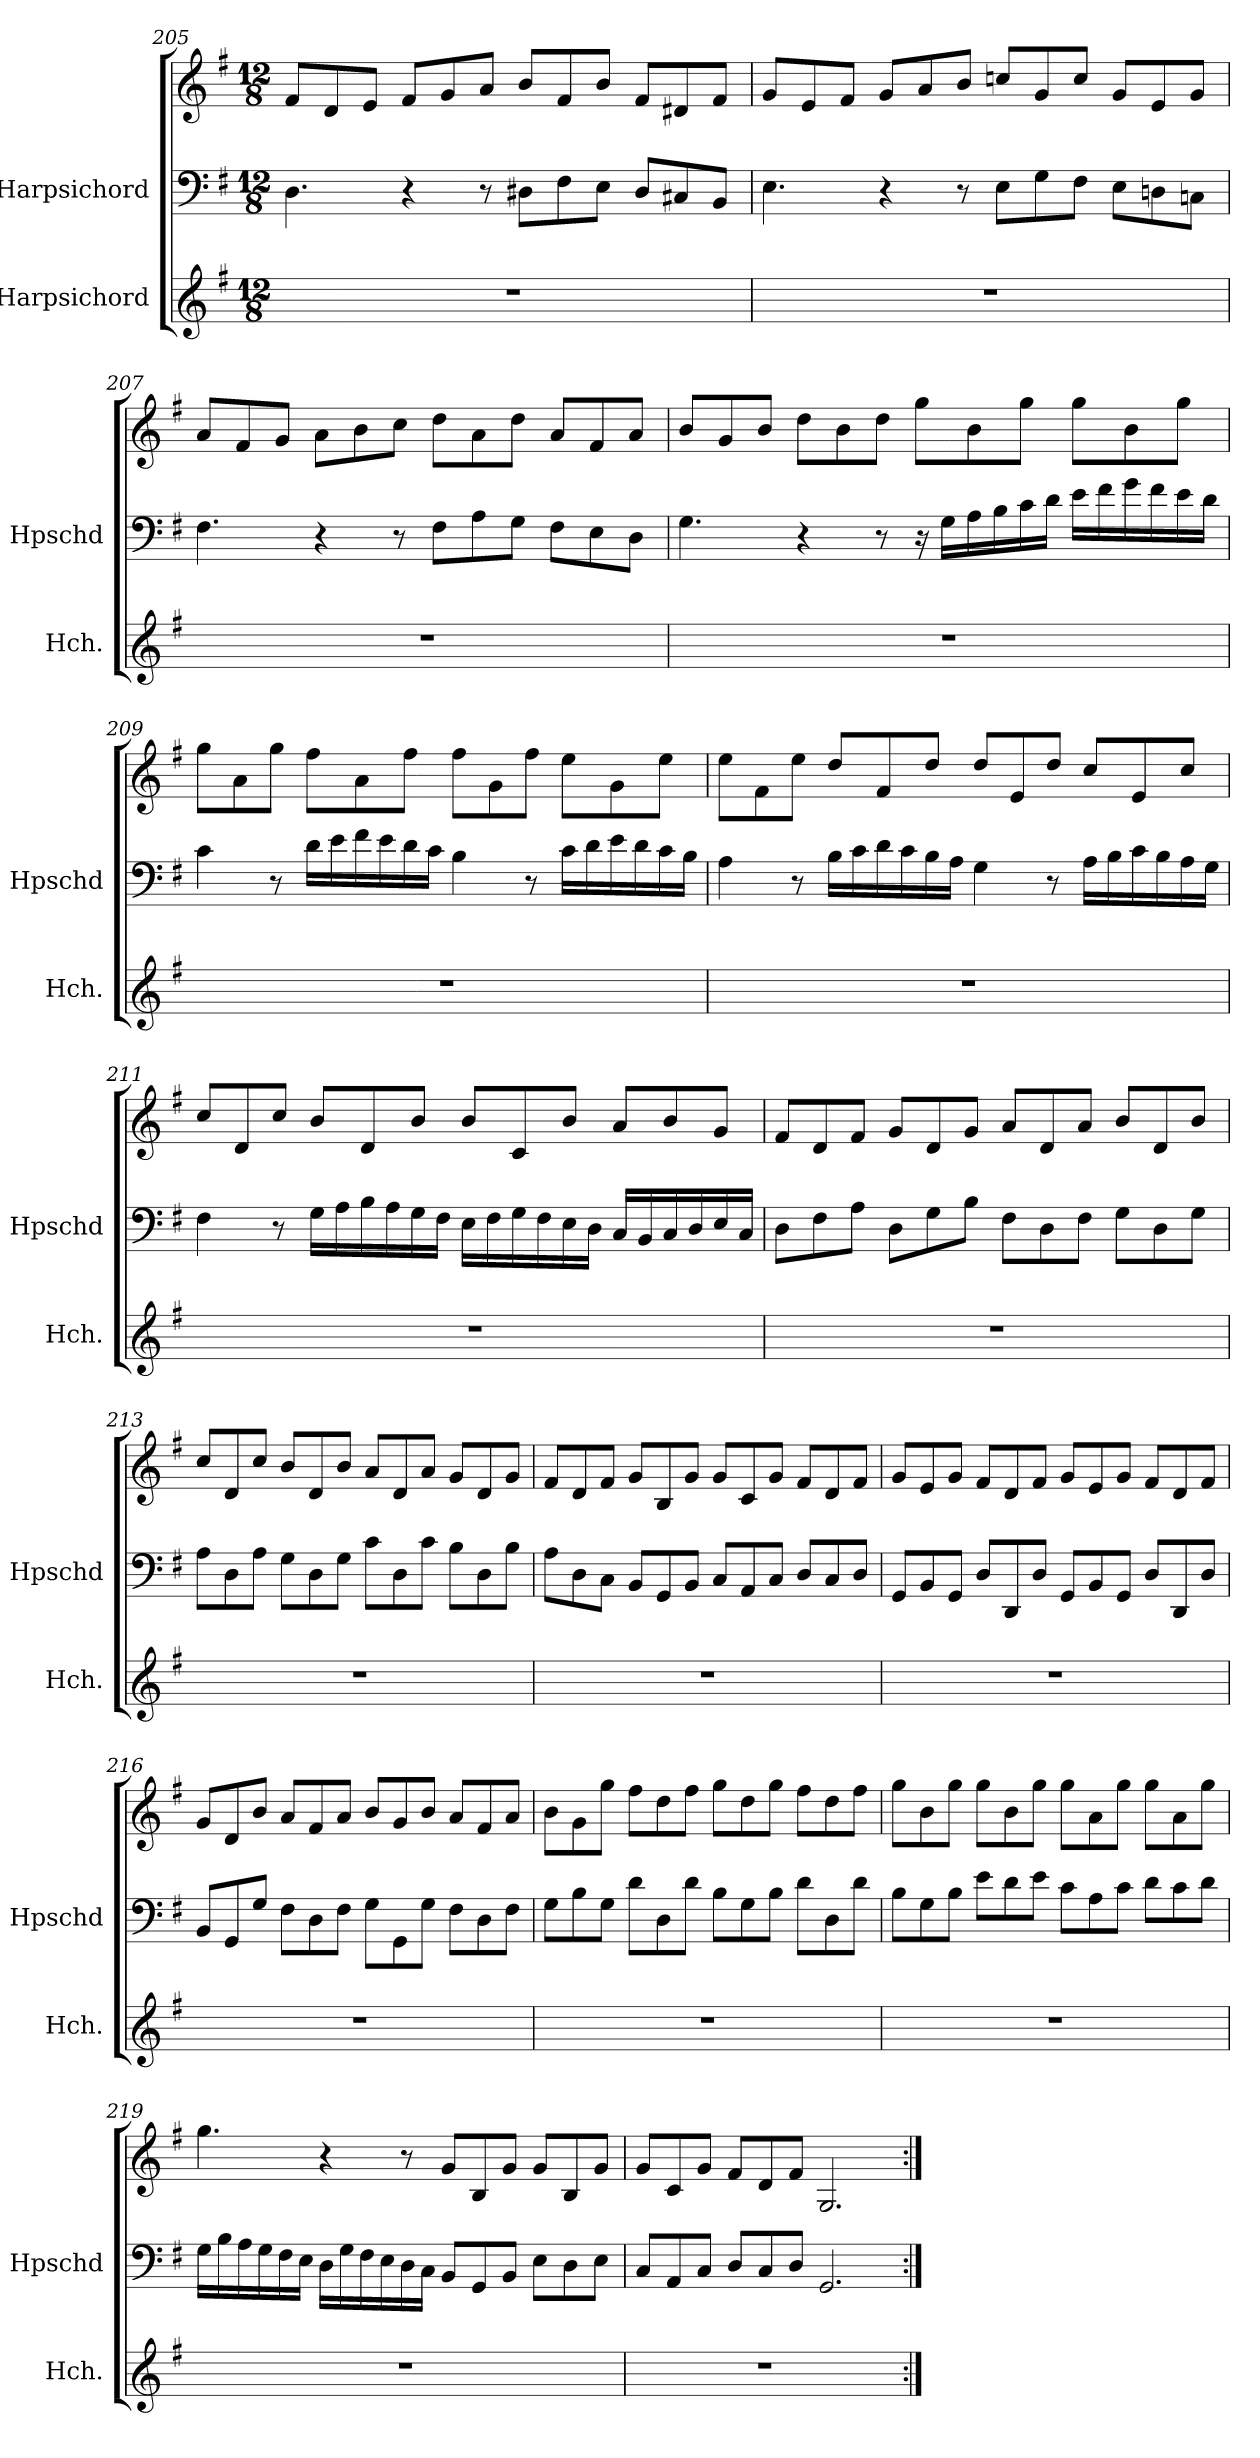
**kern	**kern	**kern
*part2	*part1	*part1
*staff3	*staff2	*staff1
*I"Harpsichord	*I"Harpsichord	*
*I'Hch.	*I'Hpschd	*
!!LO:PB:g=z
*clefG2	*clefF4	*clefG2
*k[f#]	*k[f#]	*k[f#]
*M12/8	*M12/8	*M12/8
=205	=205	=205
1.r	4.D\	8f#/L
.	.	8d/
.	.	8e/J
.	4r	8f#/L
.	.	8g/
.	8r	8a/J
.	8D#X\L	8b/L
.	8F#\	8f#/
.	8E\J	8b/J
.	8D#/L	8f#/L
.	8C#X/	8d#X/
.	8BB/J	8f#/J
=206	=206	=206
1.r	4.E\	8g/L
.	.	8e/
.	.	8f#/J
.	4r	8g/L
.	.	8a/
.	8r	8b/J
.	8E\L	8ccn/L
.	8G\	8g/
.	8F#\J	8cc/J
.	8E\L	8g/L
.	8Dn\	8e/
.	8Cn\J	8g/J
=207	=207	=207
1.r	4.F#\	8a/L
.	.	8f#/
.	.	8g/J
.	4r	8a\L
.	.	8b\
.	8r	8cc\J
.	8F#\L	8dd\L
.	8A\	8a\
.	8G\J	8dd\J
.	8F#\L	8a/L
.	8E\	8f#/
.	8D\J	8a/J
!!LO:PB:g=z
=208	=208	=208
1.r	4.G\	8b/L
.	.	8g/
.	.	8b/J
.	4r	8dd\L
.	.	8b\
.	8r	8dd\J
.	16r	8gg\L
.	16G\LL	.
.	16A\	8b\
.	16B\	.
.	16c\	8gg\J
.	16d\JJ	.
.	16e\LL	8gg\L
.	16f#\	.
.	16g\	8b\
.	16f#\	.
.	16e\	8gg\J
.	16d\JJ	.
=209	=209	=209
1.r	4c\	8gg\L
.	.	8a\
.	8r	8gg\J
.	16d\LL	8ff#\L
.	16e\	.
.	16f#\	8a\
.	16e\	.
.	16d\	8ff#\J
.	16c\JJ	.
.	4B\	8ff#\L
.	.	8g\
.	8r	8ff#\J
.	16c\LL	8ee\L
.	16d\	.
.	16e\	8g\
.	16d\	.
.	16c\	8ee\J
.	16B\JJ	.
=210	=210	=210
1.r	4A\	8ee\L
.	.	8f#\
.	8r	8ee\J
.	16B\LL	8dd/L
.	16c\	.
.	16d\	8f#/
.	16c\	.
.	16B\	8dd/J
.	16A\JJ	.
.	4G\	8dd/L
.	.	8e/
.	8r	8dd/J
.	16A\LL	8cc/L
.	16B\	.
.	16c\	8e/
.	16B\	.
.	16A\	8cc/J
.	16G\JJ	.
!!LO:PB:g=z
=211	=211	=211
1.r	4F#\	8cc/L
.	.	8d/
.	8r	8cc/J
.	16G\LL	8b/L
.	16A\	.
.	16B\	8d/
.	16A\	.
.	16G\	8b/J
.	16F#\JJ	.
.	16E\LL	8b/L
.	16F#\	.
.	16G\	8c/
.	16F#\	.
.	16E\	8b/J
.	16D\JJ	.
.	16C/LL	8a/L
.	16BB/	.
.	16C/	8b/
.	16D/	.
.	16E/	8g/J
.	16C/JJ	.
=212	=212	=212
1.r	8D\L	8f#/L
.	8F#\	8d/
.	8A\J	8f#/J
.	8D\L	8g/L
.	8G\	8d/
.	8B\J	8g/J
.	8F#\L	8a/L
.	8D\	8d/
.	8F#\J	8a/J
.	8G\L	8b/L
.	8D\	8d/
.	8G\J	8b/J
=213	=213	=213
1.r	8A\L	8cc/L
.	8D\	8d/
.	8A\J	8cc/J
.	8G\L	8b/L
.	8D\	8d/
.	8G\J	8b/J
.	8c\L	8a/L
.	8D\	8d/
.	8c\J	8a/J
.	8B\L	8g/L
.	8D\	8d/
.	8B\J	8g/J
!!LO:PB:g=z
=214	=214	=214
1.r	8A\L	8f#/L
.	8D\	8d/
.	8C\J	8f#/J
.	8BB/L	8g/L
.	8GG/	8B/
.	8BB/J	8g/J
.	8C/L	8g/L
.	8AA/	8c/
.	8C/J	8g/J
.	8D/L	8f#/L
.	8C/	8d/
.	8D/J	8f#/J
=215	=215	=215
1.r	8GG/L	8g/L
.	8BB/	8e/
.	8GG/J	8g/J
.	8D/L	8f#/L
.	8DD/	8d/
.	8D/J	8f#/J
.	8GG/L	8g/L
.	8BB/	8e/
.	8GG/J	8g/J
.	8D/L	8f#/L
.	8DD/	8d/
.	8D/J	8f#/J
=216	=216	=216
1.r	8BB/L	8g/L
.	8GG/	8d/
.	8G/J	8b/J
.	8F#\L	8a/L
.	8D\	8f#/
.	8F#\J	8a/J
.	8G\L	8b/L
.	8GG\	8g/
.	8G\J	8b/J
.	8F#\L	8a/L
.	8D\	8f#/
.	8F#\J	8a/J
=217	=217	=217
1.r	8G\L	8b\L
.	8B\	8g\
.	8G\J	8gg\J
.	8d\L	8ff#\L
.	8D\	8dd\
.	8d\J	8ff#\J
.	8B\L	8gg\L
.	8G\	8dd\
.	8B\J	8gg\J
.	8d\L	8ff#\L
.	8D\	8dd\
.	8d\J	8ff#\J
!!LO:PB:g=z
=218	=218	=218
1.r	8B\L	8gg\L
.	8G\	8b\
.	8B\J	8gg\J
.	8e\L	8gg\L
.	8d\	8b\
.	8e\J	8gg\J
.	8c\L	8gg\L
.	8A\	8a\
.	8c\J	8gg\J
.	8d\L	8gg\L
.	8c\	8a\
.	8d\J	8gg\J
=219	=219	=219
1.r	16G\LL	4.gg\
.	16B\	.
.	16A\	.
.	16G\	.
.	16F#\	.
.	16E\JJ	.
.	16D\LL	4r
.	16G\	.
.	16F#\	.
.	16E\	.
.	16D\	8r
.	16C\JJ	.
*	*	*MM170
.	8BB/L	8g/L
.	8GG/	8B/
.	8BB/J	8g/J
*	*	*MM160
.	8E\L	8g/L
.	8D\	8B/
.	8E\J	8g/J
=220	=220	=220
*	*	*MM150
1.r	8C/L	8g/L
.	8AA/	8c/
.	8C/J	8g/J
*	*	*MM120
.	8D/L	8f#/L
.	8C/	8d/
.	8D/J	8f#/J
.	2.GG/	2.G/
=:|!	=:|!	=:|!
*-	*-	*-
